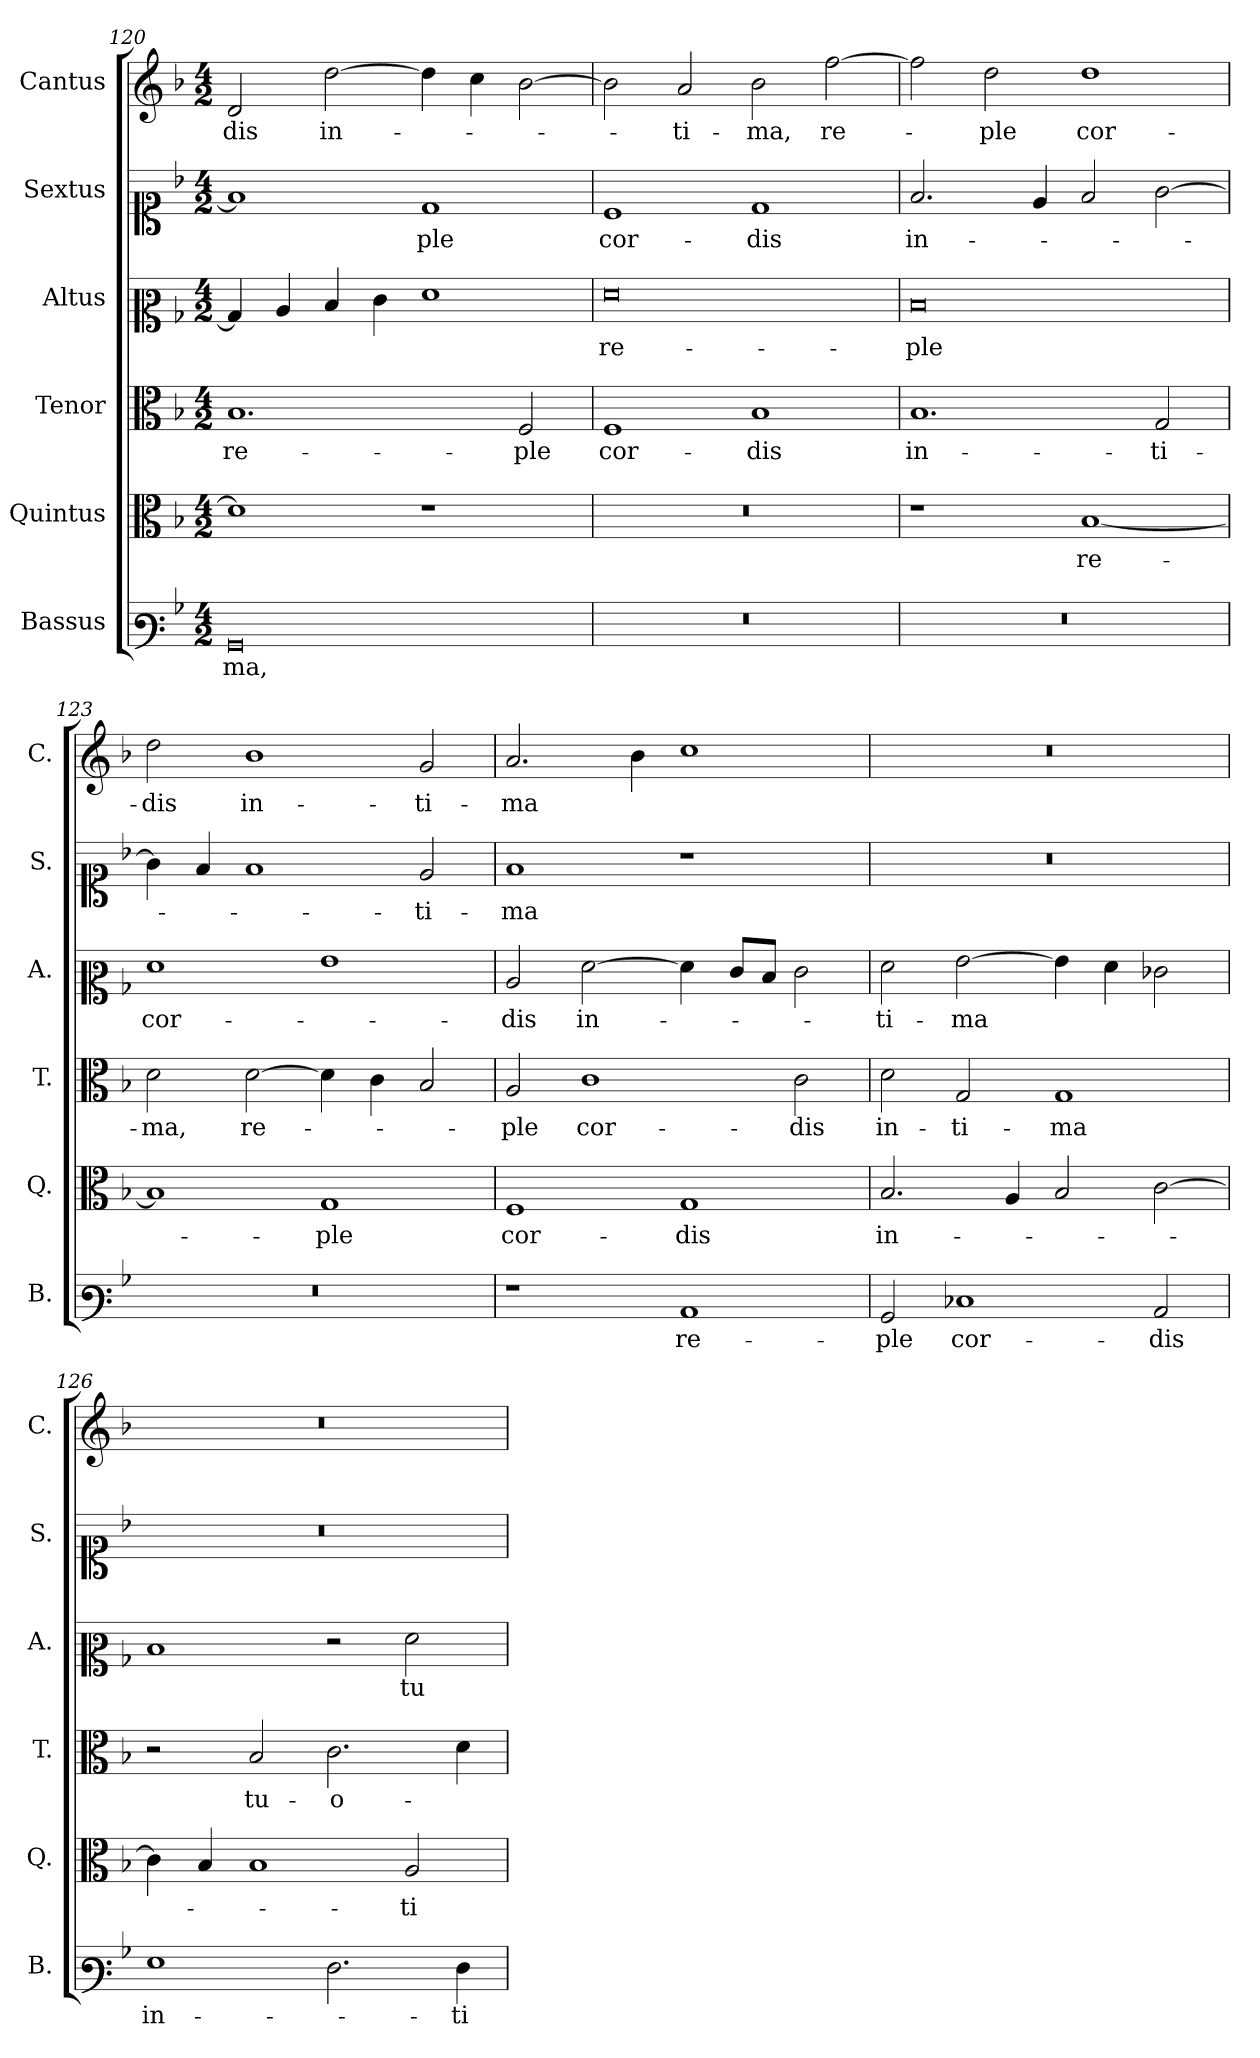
**kern	**text	**kern	**text	**kern	**text	**kern	**text	**kern	**text	**kern	**text
*part6	*part6	*part5	*part5	*part4	*part4	*part3	*part3	*part2	*part2	*part1	*part1
*staff6	*staff6	*staff5	*staff5	*staff4	*staff4	*staff3	*staff3	*staff2	*staff2	*staff1	*staff1
*I"Bassus	*	*I"Quintus	*	*I"Tenor	*	*I"Altus	*	*I"Sextus	*	*I"Cantus	*
*I'B.	*	*I'Q.	*	*I'T.	*	*I'A.	*	*I'S.	*	*I'C.	*
*clefF3	*	*clefC3	*	*clefC3	*	*clefC2	*	*clefC1	*	*clefG2	*
*k[b-]	*	*k[b-]	*	*k[b-]	*	*k[b-]	*	*k[b-]	*	*k[b-]	*
*M4/2	*	*M4/2	*	*M4/2	*	*M4/2	*	*M4/2	*	*M4/2	*
=120	=120	=120	=120	=120	=120	=120	=120	=120	=120	=120	=120
!	!LO:LY:b	!	!	!	!LO:LY:b	!	!	!	!	!	!LO:LY:b
0BB-	-ma,	1d]	.	1.B-	re-	4B-/]	.	1f]	.	2d/	-dis
.	.	.	.	.	.	4c/	.	.	.	.	.
!	!	!	!	!	!	!	!	!	!	!	!LO:LY:b
.	.	.	.	.	.	4d/	.	.	.	[2dd\	in-
.	.	.	.	.	.	4e\	.	.	.	.	.
!	!	!	!	!	!	!	!	!	!LO:LY:b	!	!
.	.	1r	.	.	.	1f	.	1d	-ple	4dd\]	.
.	.	.	.	.	.	.	.	.	.	4cc\	.
!	!	!	!	!	!LO:LY:b	!	!	!	!	!	!
.	.	.	.	2F/	-ple	.	.	.	.	[2b-\	.
=121	=121	=121	=121	=121	=121	=121	=121	=121	=121	=121	=121
!	!	!	!	!	!LO:LY:b	!	!LO:LY:b	!	!LO:LY:b	!	!
0r	.	0r	.	1F	cor-	0f	re-	1c	cor-	2b-\]	.
!	!	!	!	!	!	!	!	!	!	!	!LO:LY:b
.	.	.	.	.	.	.	.	.	.	2a/	-ti-
!	!	!	!	!	!LO:LY:b	!	!	!	!LO:LY:b	!	!LO:LY:b
.	.	.	.	1B-	-dis	.	.	1d	-dis	2b-\	-ma,
!	!	!	!	!	!	!	!	!	!	!	!LO:LY:b
.	.	.	.	.	.	.	.	.	.	[2ff\	re-
=122	=122	=122	=122	=122	=122	=122	=122	=122	=122	=122	=122
!	!	!	!	!	!LO:LY:b	!	!LO:LY:b	!	!LO:LY:b	!	!
0r	.	1r	.	1.B-	in-	0d	-ple	2.f/	in-	2ff\]	.
!	!	!	!	!	!	!	!	!	!	!	!LO:LY:b
.	.	.	.	.	.	.	.	.	.	2dd\	-ple
.	.	.	.	.	.	.	.	4e/	.	.	.
!	!	!	!LO:LY:b	!	!	!	!	!	!	!	!LO:LY:b
.	.	[1B-	re-	.	.	.	.	2f/	.	1dd	cor-
!	!	!	!	!	!LO:LY:b	!	!	!	!	!	!
.	.	.	.	2G/	-ti-	.	.	[2g\	.	.	.
=123	=123	=123	=123	=123	=123	=123	=123	=123	=123	=123	=123
!	!	!	!	!	!LO:LY:b	!	!LO:LY:b	!	!	!	!LO:LY:b
0r	.	1B-]	.	2d\	ma,	1f	cor-	4g\]	.	2dd\	-dis
.	.	.	.	.	.	.	.	4f/	.	.	.
!	!	!	!	!	!LO:LY:b	!	!	!	!	!	!LO:LY:b
.	.	.	.	[2d\	re-	.	.	1f	.	1b-	in-
!	!	!	!LO:LY:b	!	!	!	!	!	!	!	!
.	.	1G	-ple	4d\]	.	1g	.	.	.	.	.
.	.	.	.	4c\	.	.	.	.	.	.	.
!	!	!	!	!	!	!	!	!	!LO:LY:b	!	!LO:LY:b
.	.	.	.	2B-/	.	.	.	2e/	-ti-	2g/	-ti-
=124	=124	=124	=124	=124	=124	=124	=124	=124	=124	=124	=124
!	!	!	!LO:LY:b	!	!LO:LY:b	!	!LO:LY:b	!	!LO:LY:b	!	!LO:LY:b
1r	.	1F	cor-	2A/	-ple	2c/	-dis	1f	-ma	2.a/	-ma
!	!	!	!	!	!LO:LY:b	!	!LO:LY:b	!	!	!	!
.	.	.	.	1c	cor-	[2f\	in-	.	.	.	.
.	.	.	.	.	.	.	.	.	.	4b-\	.
!	!LO:LY:b	!	!LO:LY:b	!	!	!	!	!	!	!	!
1C	re-	1G	-dis	.	.	4f\]	.	1r	.	1cc	.
.	.	.	.	.	.	8e/L	.	.	.	.	.
.	.	.	.	.	.	8d/J	.	.	.	.	.
!	!	!	!	!	!LO:LY:b	!	!	!	!	!	!
.	.	.	.	2c\	-dis	2e\	.	.	.	.	.
=125	=125	=125	=125	=125	=125	=125	=125	=125	=125	=125	=125
!	!LO:LY:b	!	!LO:LY:b	!	!LO:LY:b	!	!LO:LY:b	!	!	!	!
2BB-/	-ple	2.B-/	in-	2d\	in-	2f\	-ti-	0r	.	0r	.
!	!LO:LY:b	!	!	!	!LO:LY:b	!	!LO:LY:b	!	!	!	!
1E-X	cor-	.	.	2G/	-ti-	[2g\	-ma	.	.	.	.
.	.	4A/	.	.	.	.	.	.	.	.	.
!	!	!	!	!	!LO:LY:b	!	!	!	!	!	!
.	.	2B-/	.	1G	-ma	4g\]	.	.	.	.	.
.	.	.	.	.	.	4f\	.	.	.	.	.
!	!LO:LY:b	!	!	!	!	!	!	!	!	!	!
2C/	-dis	[2c\	.	.	.	2e-X\	.	.	.	.	.
=126	=126	=126	=126	=126	=126	=126	=126	=126	=126	=126	=126
!	!LO:LY:b	!	!	!	!	!	!	!	!	!	!
1G	in-	4c\]	.	2r	.	1d	.	0r	.	0r	.
.	.	4B-/	.	.	.	.	.	.	.	.	.
!	!	!	!	!	!LO:LY:b	!	!	!	!	!	!
.	.	1B-	.	2B-/	tu-	.	.	.	.	.	.
!	!	!	!	!	!LO:LY:b	!	!	!	!	!	!
2.F\	.	.	.	2.c\	-o-	2r	.	.	.	.	.
!	!	!	!LO:LY:b	!	!	!	!LO:LY:b	!	!	!	!
.	.	2A/	-ti-	.	.	2f\	tu-	.	.	.	.
!	!LO:LY:b	!	!	!	!	!	!	!	!	!	!
4F\	-ti-	.	.	4d\	.	.	.	.	.	.	.
=	=	=	=	=	=	=	=	=	=	=	=
*-	*-	*-	*-	*-	*-	*-	*-	*-	*-	*-	*-
